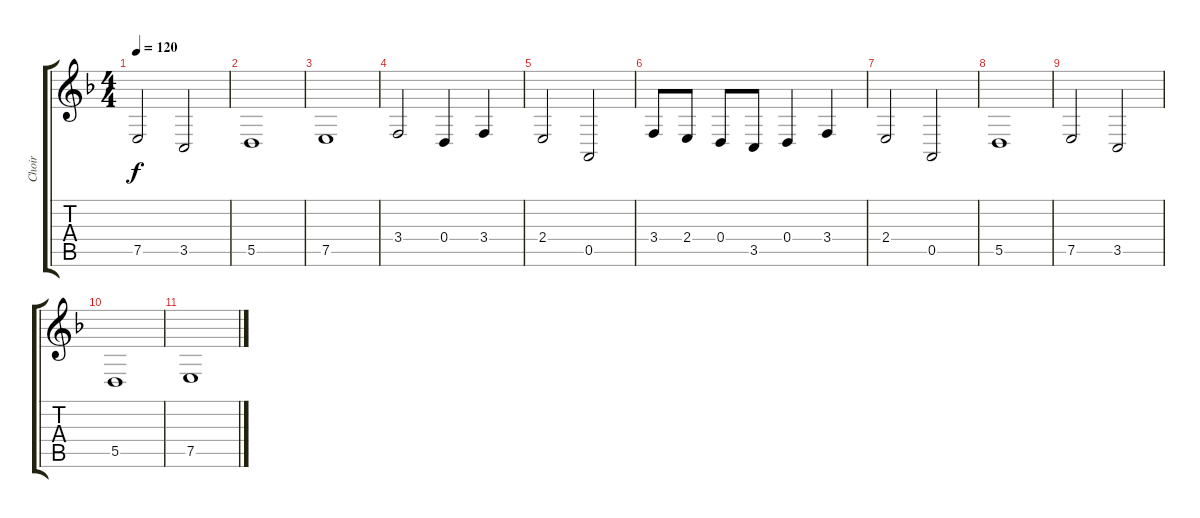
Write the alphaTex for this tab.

\track ("Choir" "Choir") {instrument choiraahs}
\staff {score tabs}
\tuning (E4 B3 G3 D3 A2 E2) {hide}
\ts (4 4)
\tempo 120
\clef g2
\ks dminor
7.5.2{dy f} 3.5.2 |
5.5.1 |
7.5.1 |
3.4.2 0.4.4 3.4.4 |
2.4.2 0.5.2 |
3.4.8 2.4.8 0.4.8 3.5.8 0.4.4 3.4.4 |
2.4.2 0.5.2 |
5.5.1 |
7.5.2 3.5.2 |
5.5.1 |
7.5.1
